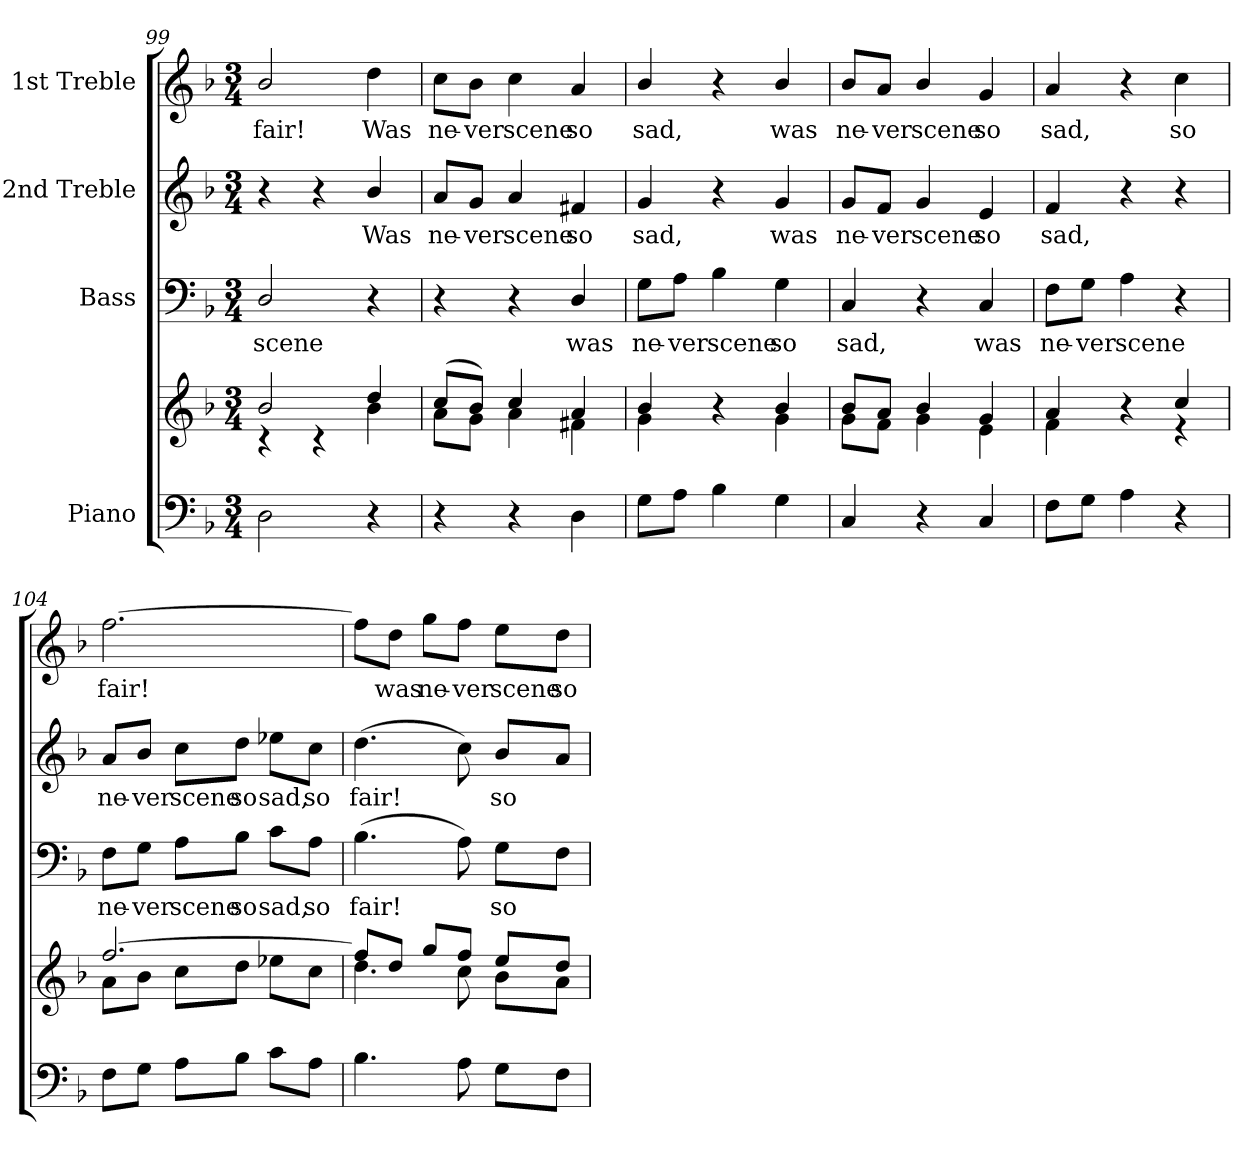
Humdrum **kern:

**kern	**kern	**kern	**text	**kern	**text	**kern	**text
*part4	*part4	*part3	*part3	*part2	*part2	*part1	*part1
*staff5	*staff4	*staff3	*staff3	*staff2	*staff2	*staff1	*staff1
*I"Piano	*	*I"Bass	*	*I"2nd Treble	*	*I"1st Treble	*
*clefF4	*clefG2	*clefF4	*	*clefG2	*	*clefG2	*
*k[b-]	*k[b-]	*k[b-]	*	*k[b-]	*	*k[b-]	*
*F:	*F:	*F:	*	*F:	*	*F:	*
*M3/4	*M3/4	*M3/4	*	*M3/4	*	*M3/4	*
=99	=99	=99	=99	=99	=99	=99	=99
*	*^	*	*	*	*	*	*
!	!	!	!	!LO:LY:b:color=#000000	!	!	!	!
!	!	!	!	!	!	!	!	!LO:LY:b:color=#000000
2Di\	2b-i/	4r	2Di/	scene	4r	.	2b-i/	fair!
.	.	4r	.	.	4r	.	.	.
!	!	!	!	!	!	!LO:LY:b:color=#000000	!	!
!	!	!	!	!	!	!	!	!LO:LY:b:color=#000000
4r	4ddi/	4b-i\	4r	.	4b-i/	Was	4ddi\	Was
=100	=100	=100	=100	=100	=100	=100	=100	=100
!	!	!	!	!	!	!LO:LY:b:color=#000000	!	!
!	!	!	!	!	!	!	!	!LO:LY:b:color=#000000
4r	(8cci/L	8ai\L	4r	.	8ai/L	ne-	8cci\L	ne-
!	!	!	!	!	!	!LO:LY:b:color=#000000	!	!
!	!	!	!	!	!	!	!	!LO:LY:b:color=#000000
.	8b-i/J)	8gi\J	.	.	8gi/J	-ver	8b-i\J	-ver
!	!	!	!	!	!	!LO:LY:b:color=#000000	!	!
!	!	!	!	!	!	!	!	!LO:LY:b:color=#000000
4r	4cci/	4ai\	4r	.	4ai/	scene	4cci\	scene
!	!	!	!	!LO:LY:b:color=#000000	!	!	!	!
!	!	!	!	!	!	!LO:LY:b:color=#000000	!	!
!	!	!	!	!	!	!	!	!LO:LY:b:color=#000000
4Di\	4ai/	4f#Xi\	4Di/	was	4f#Xi/	so	4ai/	so
=101	=101	=101	=101	=101	=101	=101	=101	=101
!	!	!	!	!LO:LY:b:color=#000000	!	!	!	!
!	!	!	!	!	!	!LO:LY:b:color=#000000	!	!
!	!	!	!	!	!	!	!	!LO:LY:b:color=#000000
8Gi\L	4b-i/	4gi\	8Gi\L	ne-	4gi/	sad,	4b-i/	sad,
!	!	!	!	!LO:LY:b:color=#000000	!	!	!	!
8Ai\J	.	.	8Ai\J	-ver	.	.	.	.
!	!	!	!	!LO:LY:b:color=#000000	!	!	!	!
4B-i\	4r	4ryy	4B-i\	scene	4r	.	4r	.
!	!	!	!	!LO:LY:b:color=#000000	!	!	!	!
!	!	!	!	!	!	!LO:LY:b:color=#000000	!	!
!	!	!	!	!	!	!	!	!LO:LY:b:color=#000000
4Gi\	4b-i/	4gi\	4Gi\	so	4gi/	was	4b-i/	was
!!LO:PB:g=z
=102	=102	=102	=102	=102	=102	=102	=102	=102
!	!	!	!	!LO:LY:b:color=#000000	!	!	!	!
!	!	!	!	!	!	!LO:LY:b:color=#000000	!	!
!	!	!	!	!	!	!	!	!LO:LY:b:color=#000000
4Ci/	8b-i/L	8gi\L	4Ci/	sad,	8gi/L	ne-	8b-i/L	ne-
!	!	!	!	!	!	!LO:LY:b:color=#000000	!	!
!	!	!	!	!	!	!	!	!LO:LY:b:color=#000000
.	8ai/J	8fi\J	.	.	8fi/J	-ver	8ai/J	-ver
!	!	!	!	!	!	!LO:LY:b:color=#000000	!	!
!	!	!	!	!	!	!	!	!LO:LY:b:color=#000000
4r	4b-i/	4gi\	4r	.	4gi/	scene	4b-i/	scene
!	!	!	!	!LO:LY:b:color=#000000	!	!	!	!
!	!	!	!	!	!	!LO:LY:b:color=#000000	!	!
!	!	!	!	!	!	!	!	!LO:LY:b:color=#000000
4Ci/	4gi/	4ei\	4Ci/	was	4ei/	so	4gi/	so
=103	=103	=103	=103	=103	=103	=103	=103	=103
!	!	!	!	!LO:LY:b:color=#000000	!	!	!	!
!	!	!	!	!	!	!LO:LY:b:color=#000000	!	!
!	!	!	!	!	!	!	!	!LO:LY:b:color=#000000
8Fi\L	4ai/	4fi\	8Fi\L	ne-	4fi/	sad,	4ai/	sad,
!	!	!	!	!LO:LY:b:color=#000000	!	!	!	!
8Gi\J	.	.	8Gi\J	-ver	.	.	.	.
!	!	!	!	!LO:LY:b:color=#000000	!	!	!	!
4Ai\	4r	4ryy	4Ai\	scene	4r	.	4r	.
!	!	!	!	!	!	!	!	!LO:LY:b:color=#000000
4r	4cci/	4r	4r	.	4r	.	4cci\	so
=104	=104	=104	=104	=104	=104	=104	=104	=104
!	!	!	!	!LO:LY:b:color=#000000	!	!	!	!
!	!	!	!	!	!	!LO:LY:b:color=#000000	!	!
!	!	!	!	!	!	!	!	!LO:LY:b:color=#000000
8Fi\L	[2.ffi/	8ai\L	8Fi\L	ne-	8ai/L	ne-	[2.ffi\	fair!
!	!	!	!	!LO:LY:b:color=#000000	!	!	!	!
!	!	!	!	!	!	!LO:LY:b:color=#000000	!	!
8Gi\J	.	8b-i\J	8Gi\J	-ver	8b-i/J	-ver	.	.
!	!	!	!	!LO:LY:b:color=#000000	!	!	!	!
!	!	!	!	!	!	!LO:LY:b:color=#000000	!	!
8Ai\L	.	8cci\L	8Ai\L	scene	8cci\L	scene	.	.
!	!	!	!	!LO:LY:b:color=#000000	!	!	!	!
!	!	!	!	!	!	!LO:LY:b:color=#000000	!	!
8B-i\J	.	8ddi\J	8B-i\J	so	8ddi\J	so	.	.
!	!	!	!	!LO:LY:b:color=#000000	!	!	!	!
!	!	!	!	!	!	!LO:LY:b:color=#000000	!	!
8ci\L	.	8ee-Xi\L	8ci\L	sad,	8ee-Xi\L	sad,	.	.
!	!	!	!	!LO:LY:b:color=#000000	!	!	!	!
!	!	!	!	!	!	!LO:LY:b:color=#000000	!	!
8Ai\J	.	8cci\J	8Ai\J	so	8cci\J	so	.	.
=105	=105	=105	=105	=105	=105	=105	=105	=105
!	!	!	!	!LO:LY:b:color=#000000	!	!	!	!
!	!	!	!	!	!	!LO:LY:b:color=#000000	!	!
4.B-i\	8ffi/L]	4.ddi\	(4.B-i\	fair!	(4.ddi\	fair!	8ffi\L]	.
!	!	!	!	!	!	!	!	!LO:LY:b:color=#000000
.	8ddi/J	.	.	.	.	.	8ddi\J	was
!	!	!	!	!	!	!	!	!LO:LY:b:color=#000000
.	8ggi/L	.	.	.	.	.	8ggi\L	ne-
!	!	!	!	!	!	!	!	!LO:LY:b:color=#000000
8Ai\	8ffi/J	8cci\	8Ai\)	.	8cci\)	.	8ffi\J	-ver
!	!	!	!	!LO:LY:b:color=#000000	!	!	!	!
!	!	!	!	!	!	!LO:LY:b:color=#000000	!	!
!	!	!	!	!	!	!	!	!LO:LY:b:color=#000000
8Gi\L	8eei/L	8b-i\L	8Gi\L	so	8b-i/L	so	8eei\L	scene
!	!	!	!	!	!	!	!	!LO:LY:b:color=#000000
8Fi\J	8ddi/J	8ai\J	8Fi\J	.	8ai/J	.	8ddi\J	so
*	*v	*v	*	*	*	*	*	*
=	=	=	=	=	=	=	=
*-	*-	*-	*-	*-	*-	*-	*-
